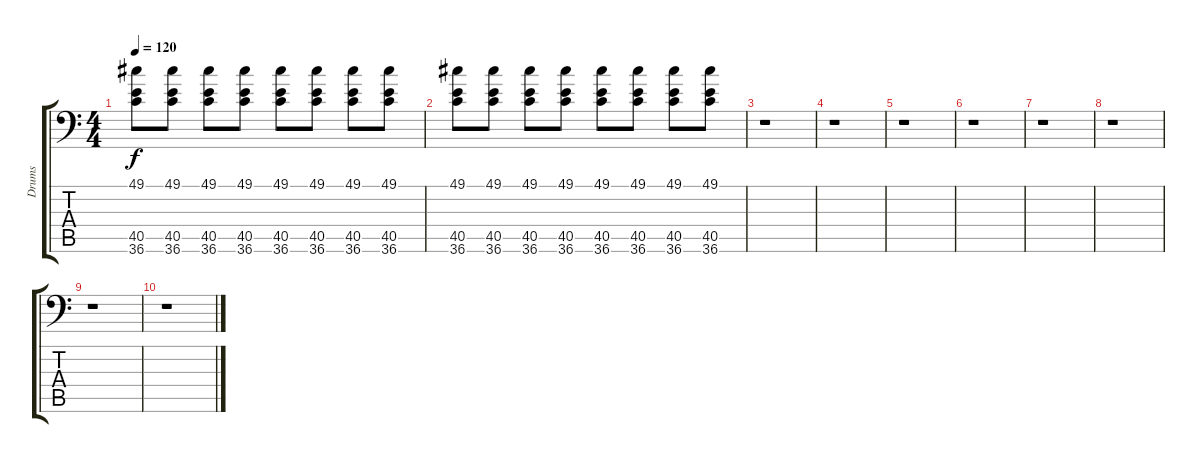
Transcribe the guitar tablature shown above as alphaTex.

\track ("Drums" "Drums") {instrument acousticgrandpiano}
\staff {score tabs}
\tuning (C-1 C-1 C-1 C-1 C-1 C-1) {hide}
\ts (4 4)
\tempo 120
\clef f4
\ks c
(49.1 40.5 36.6).8{dy f} (49.1 40.5 36.6).8 (49.1 40.5 36.6).8 (49.1 40.5 36.6).8 (49.1 40.5 36.6).8 (49.1 40.5 36.6).8 (49.1 40.5 36.6).8 (49.1 40.5 36.6).8 |
(49.1 40.5 36.6).8 (49.1 40.5 36.6).8 (49.1 40.5 36.6).8 (49.1 40.5 36.6).8 (49.1 40.5 36.6).8 (49.1 40.5 36.6).8 (49.1 40.5 36.6).8 (49.1 40.5 36.6).8 |
r.1 |
r.1 |
r.1 |
r.1 |
r.1 |
r.1 |
r.1 |
r.1
